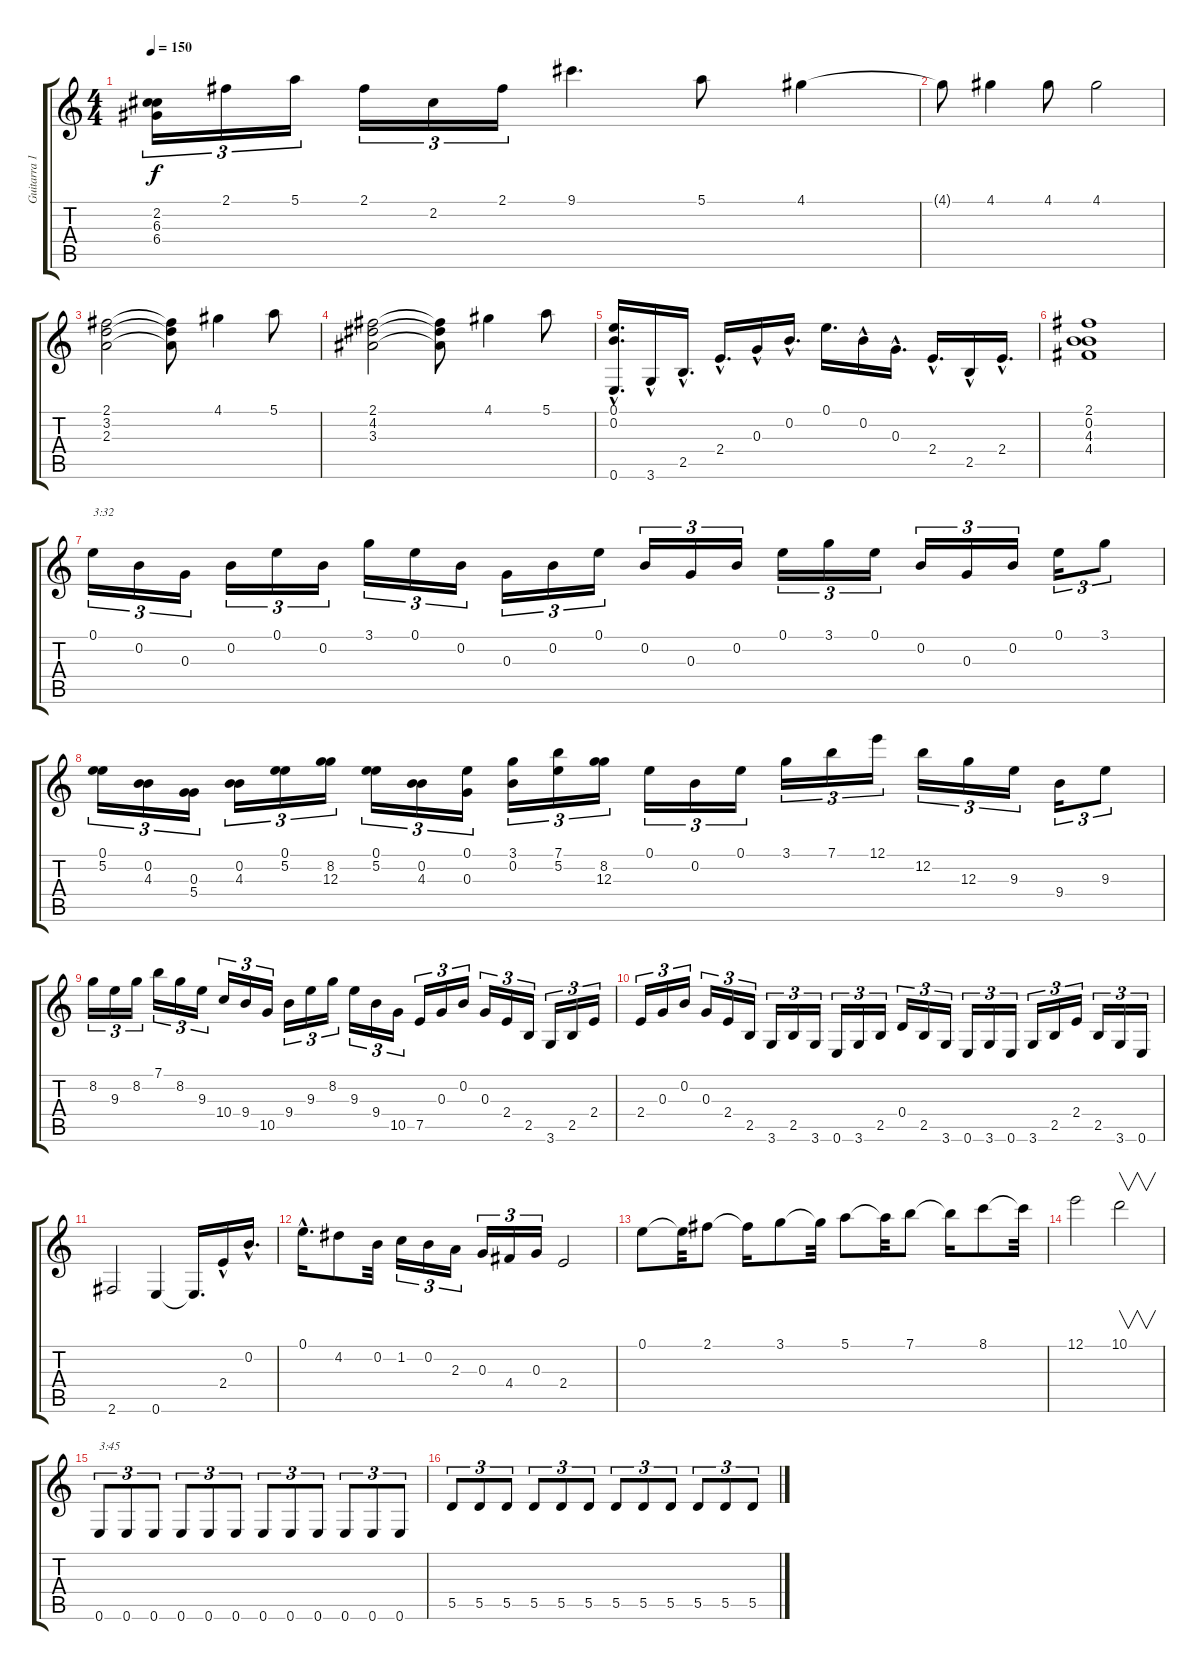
\track ("Guitarra 1" "Guitarra 1") {instrument distortionguitar}
\staff {score tabs}
\tuning (E4 B3 G3 D3 A2 E2) {hide}
\ts (4 4)
\tempo 150
\clef g2
\ks c
(2.2 6.3 6.4).16{tu (3 2) dy f} 2.1.16{tu (3 2)} 5.1.16{tu (3 2)} 2.1.16{tu (3 2)} 2.2.16{tu (3 2)} 2.1.16{tu (3 2)} 9.1.4{d} 5.1.8 4.1.4 |
4.1{t}.8 4.1.4 4.1.8 4.1.2 |
(2.1 3.2 2.3).2 (2.1{t} 3.2{t} 2.3{t}).8 4.1.4 5.1.8 |
(2.1 4.2 3.3).2 (2.1{t} 4.2{t} 3.3{t}).8 4.1.4 5.1.8 |
(0.1{hac} 0.2{hac} 0.6{hac}).16{d} 3.6{hac}.16 2.5{hac}.16{d} 2.4{hac}.16{d} 0.3{hac}.16 0.2{hac}.16{d} 0.1.16{d} 0.2{hac}.16 0.3{hac}.16{d} 2.4{hac}.16{d} 2.5{hac}.16 2.4{hac}.16{d} |
(2.1 0.2 4.3 4.4).1 |
0.1.16{tu (3 2) txt "3:32"} 0.2.16{tu (3 2)} 0.3.16{tu (3 2)} 0.2.16{tu (3 2)} 0.1.16{tu (3 2)} 0.2.16{tu (3 2)} 3.1.16{tu (3 2)} 0.1.16{tu (3 2)} 0.2.16{tu (3 2)} 0.3.16{tu (3 2)} 0.2.16{tu (3 2)} 0.1.16{tu (3 2)} 0.2.16{tu (3 2)} 0.3.16{tu (3 2)} 0.2.16{tu (3 2)} 0.1.16{tu (3 2)} 3.1.16{tu (3 2)} 0.1.16{tu (3 2)} 0.2.16{tu (3 2)} 0.3.16{tu (3 2)} 0.2.16{tu (3 2)} 0.1.16{tu (3 2)} 3.1.8{tu (3 2)} |
(0.1 5.2).16{tu (3 2)} (0.2 4.3).16{tu (3 2)} (0.3 5.4).16{tu (3 2)} (0.2 4.3).16{tu (3 2)} (0.1 5.2).16{tu (3 2)} (8.2 12.3).16{tu (3 2)} (0.1 5.2).16{tu (3 2)} (0.2 4.3).16{tu (3 2)} (0.1 0.3).16{tu (3 2)} (3.1 0.2).16{tu (3 2)} (7.1 5.2).16{tu (3 2)} (8.2 12.3).16{tu (3 2)} 0.1.16{tu (3 2)} 0.2.16{tu (3 2)} 0.1.16{tu (3 2)} 3.1.16{tu (3 2)} 7.1.16{tu (3 2)} 12.1.16{tu (3 2)} 12.2.16{tu (3 2)} 12.3.16{tu (3 2)} 9.3.16{tu (3 2)} 9.4.16{tu (3 2)} 9.3.8{tu (3 2)} |
8.2.16{tu (3 2)} 9.3.16{tu (3 2)} 8.2.16{tu (3 2)} 7.1.16{tu (3 2)} 8.2.16{tu (3 2)} 9.3.16{tu (3 2)} 10.4.16{tu (3 2)} 9.4.16{tu (3 2)} 10.5.16{tu (3 2)} 9.4.16{tu (3 2)} 9.3.16{tu (3 2)} 8.2.16{tu (3 2)} 9.3.16{tu (3 2)} 9.4.16{tu (3 2)} 10.5.16{tu (3 2)} 7.5.16{tu (3 2)} 0.3.16{tu (3 2)} 0.2.16{tu (3 2)} 0.3.16{tu (3 2)} 2.4.16{tu (3 2)} 2.5.16{tu (3 2)} 3.6.16{tu (3 2)} 2.5.16{tu (3 2)} 2.4.16{tu (3 2)} |
2.4.16{tu (3 2)} 0.3.16{tu (3 2)} 0.2.16{tu (3 2)} 0.3.16{tu (3 2)} 2.4.16{tu (3 2)} 2.5.16{tu (3 2)} 3.6.16{tu (3 2)} 2.5.16{tu (3 2)} 3.6.16{tu (3 2)} 0.6.16{tu (3 2)} 3.6.16{tu (3 2)} 2.5.16{tu (3 2)} 0.4.16{tu (3 2)} 2.5.16{tu (3 2)} 3.6.16{tu (3 2)} 0.6.16{tu (3 2)} 3.6.16{tu (3 2)} 0.6.16{tu (3 2)} 3.6.16{tu (3 2)} 2.5.16{tu (3 2)} 2.4.16{tu (3 2)} 2.5.16{tu (3 2)} 3.6.16{tu (3 2)} 0.6.16{tu (3 2)} |
2.6.2 0.6.4 0.6{t}.16{d} 2.4{hac}.16 0.2{hac}.16{d} |
0.1{hac}.16{d} 4.2.8 0.2.32 1.2.16{tu (3 2)} 0.2.16{tu (3 2)} 2.3.16{tu (3 2)} 0.3.16{tu (3 2)} 4.4.16{tu (3 2)} 0.3.16{tu (3 2)} 2.4.2 |
0.1.8 0.1{t}.32 2.1.8 2.1{t}.16 3.1.8 3.1{t}.32 5.1.8 5.1{t}.32 7.1.8 7.1{t}.16 8.1.8 8.1{t}.32 |
12.1.2 10.1.2{v} |
0.6.8{tu (3 2) txt "3:45" volume 12} 0.6.8{tu (3 2)} 0.6.8{tu (3 2)} 0.6.8{tu (3 2)} 0.6.8{tu (3 2)} 0.6.8{tu (3 2)} 0.6.8{tu (3 2)} 0.6.8{tu (3 2)} 0.6.8{tu (3 2)} 0.6.8{tu (3 2)} 0.6.8{tu (3 2)} 0.6.8{tu (3 2)} |
5.5.8{tu (3 2)} 5.5.8{tu (3 2)} 5.5.8{tu (3 2)} 5.5.8{tu (3 2)} 5.5.8{tu (3 2)} 5.5.8{tu (3 2)} 5.5.8{tu (3 2)} 5.5.8{tu (3 2)} 5.5.8{tu (3 2)} 5.5.8{tu (3 2)} 5.5.8{tu (3 2)} 5.5.8{tu (3 2)}
